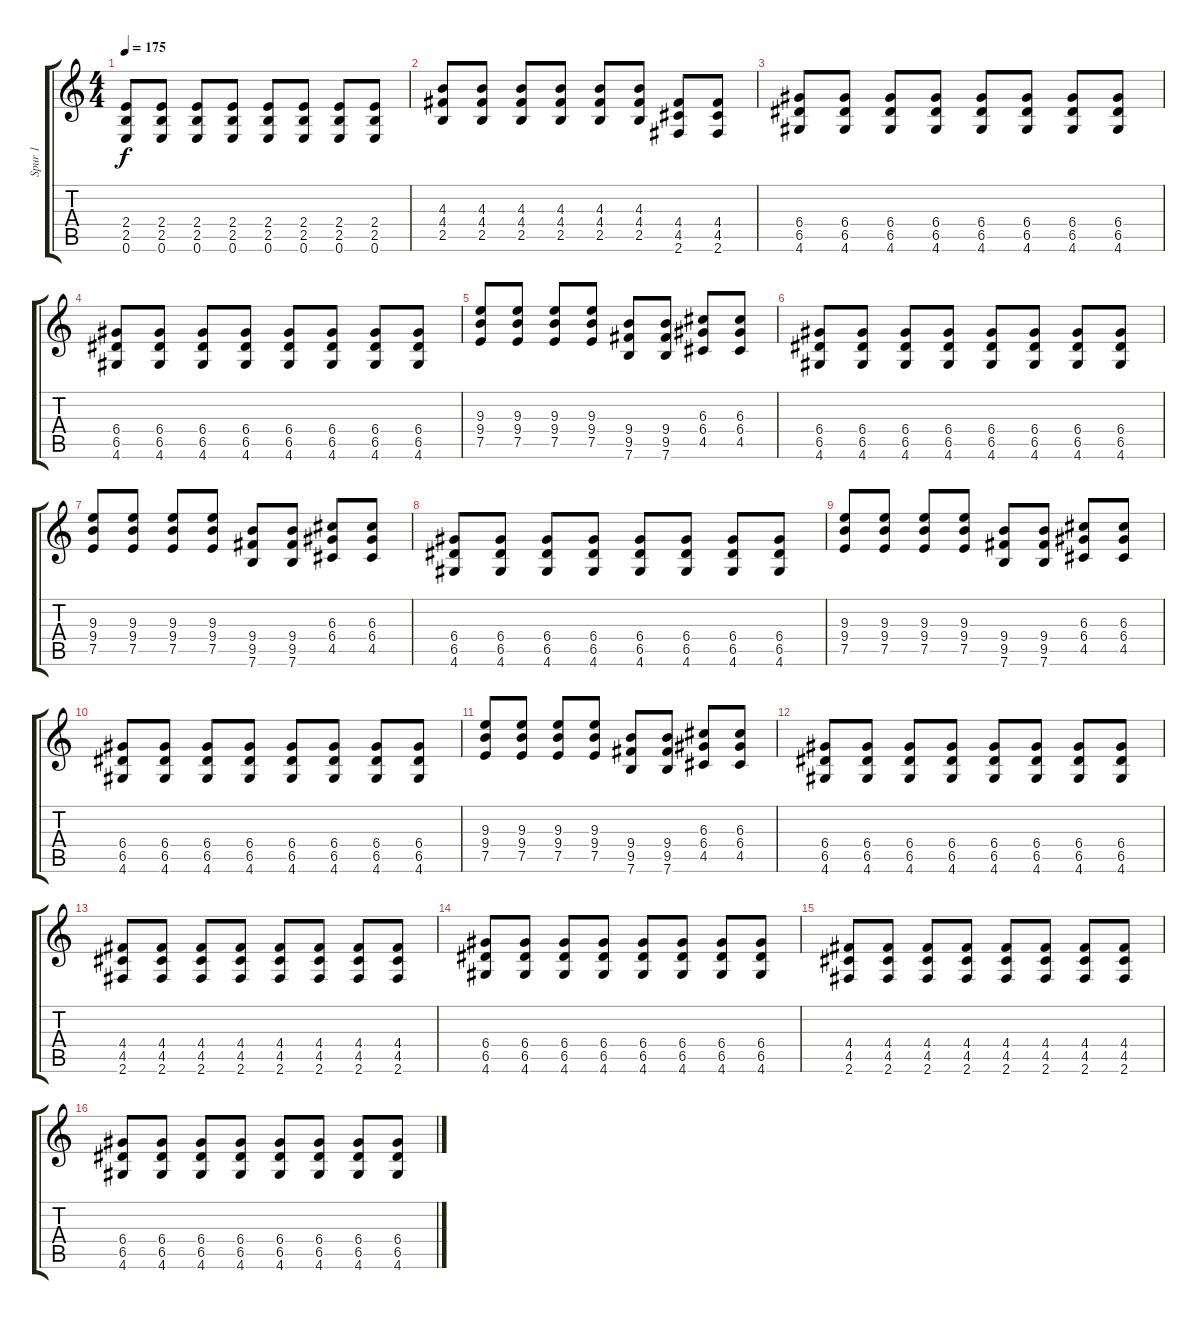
\track ("Spur 1" "Spur 1") {instrument distortionguitar}
\staff {score tabs}
\tuning (E4 B3 G3 D3 A2 E2) {hide}
\ts (4 4)
\tempo 175
\clef g2
\ks c
(2.4 2.5 0.6).8{dy f} (2.4 2.5 0.6).8 (2.4 2.5 0.6).8 (2.4 2.5 0.6).8 (2.4 2.5 0.6).8 (2.4 2.5 0.6).8 (2.4 2.5 0.6).8 (2.4 2.5 0.6).8 |
(4.3 4.4 2.5).8 (4.3 4.4 2.5).8 (4.3 4.4 2.5).8 (4.3 4.4 2.5).8 (4.3 4.4 2.5).8 (4.3 4.4 2.5).8 (4.4 4.5 2.6).8 (4.4 4.5 2.6).8 |
(6.4 6.5 4.6).8 (6.4 6.5 4.6).8 (6.4 6.5 4.6).8 (6.4 6.5 4.6).8 (6.4 6.5 4.6).8 (6.4 6.5 4.6).8 (6.4 6.5 4.6).8 (6.4 6.5 4.6).8 |
(6.4 6.5 4.6).8 (6.4 6.5 4.6).8 (6.4 6.5 4.6).8 (6.4 6.5 4.6).8 (6.4 6.5 4.6).8 (6.4 6.5 4.6).8 (6.4 6.5 4.6).8 (6.4 6.5 4.6).8 |
(9.3 9.4 7.5).8 (9.3 9.4 7.5).8 (9.3 9.4 7.5).8 (9.3 9.4 7.5).8 (9.4 9.5 7.6).8 (9.4 9.5 7.6).8 (6.3 6.4 4.5).8 (6.3 6.4 4.5).8 |
(6.4 6.5 4.6).8 (6.4 6.5 4.6).8 (6.4 6.5 4.6).8 (6.4 6.5 4.6).8 (6.4 6.5 4.6).8 (6.4 6.5 4.6).8 (6.4 6.5 4.6).8 (6.4 6.5 4.6).8 |
(9.3 9.4 7.5).8 (9.3 9.4 7.5).8 (9.3 9.4 7.5).8 (9.3 9.4 7.5).8 (9.4 9.5 7.6).8 (9.4 9.5 7.6).8 (6.3 6.4 4.5).8 (6.3 6.4 4.5).8 |
(6.4 6.5 4.6).8 (6.4 6.5 4.6).8 (6.4 6.5 4.6).8 (6.4 6.5 4.6).8 (6.4 6.5 4.6).8 (6.4 6.5 4.6).8 (6.4 6.5 4.6).8 (6.4 6.5 4.6).8 |
(9.3 9.4 7.5).8 (9.3 9.4 7.5).8 (9.3 9.4 7.5).8 (9.3 9.4 7.5).8 (9.4 9.5 7.6).8 (9.4 9.5 7.6).8 (6.3 6.4 4.5).8 (6.3 6.4 4.5).8 |
(6.4 6.5 4.6).8 (6.4 6.5 4.6).8 (6.4 6.5 4.6).8 (6.4 6.5 4.6).8 (6.4 6.5 4.6).8 (6.4 6.5 4.6).8 (6.4 6.5 4.6).8 (6.4 6.5 4.6).8 |
(9.3 9.4 7.5).8 (9.3 9.4 7.5).8 (9.3 9.4 7.5).8 (9.3 9.4 7.5).8 (9.4 9.5 7.6).8 (9.4 9.5 7.6).8 (6.3 6.4 4.5).8 (6.3 6.4 4.5).8 |
(6.4 6.5 4.6).8 (6.4 6.5 4.6).8 (6.4 6.5 4.6).8 (6.4 6.5 4.6).8 (6.4 6.5 4.6).8 (6.4 6.5 4.6).8 (6.4 6.5 4.6).8 (6.4 6.5 4.6).8 |
(4.4 4.5 2.6).8 (4.4 4.5 2.6).8 (4.4 4.5 2.6).8 (4.4 4.5 2.6).8 (4.4 4.5 2.6).8 (4.4 4.5 2.6).8 (4.4 4.5 2.6).8 (4.4 4.5 2.6).8 |
(6.4 6.5 4.6).8 (6.4 6.5 4.6).8 (6.4 6.5 4.6).8 (6.4 6.5 4.6).8 (6.4 6.5 4.6).8 (6.4 6.5 4.6).8 (6.4 6.5 4.6).8 (6.4 6.5 4.6).8 |
(4.4 4.5 2.6).8 (4.4 4.5 2.6).8 (4.4 4.5 2.6).8 (4.4 4.5 2.6).8 (4.4 4.5 2.6).8 (4.4 4.5 2.6).8 (4.4 4.5 2.6).8 (4.4 4.5 2.6).8 |
(6.4 6.5 4.6).8 (6.4 6.5 4.6).8 (6.4 6.5 4.6).8 (6.4 6.5 4.6).8 (6.4 6.5 4.6).8 (6.4 6.5 4.6).8 (6.4 6.5 4.6).8 (6.4 6.5 4.6).8
